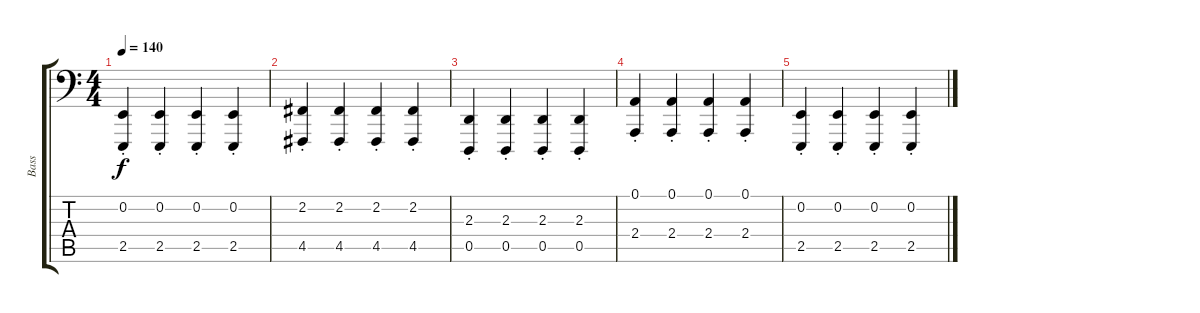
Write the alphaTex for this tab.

\track ("Bass" "Bass") {instrument lead8bassandlead}
\staff {score tabs}
\tuning (A2 E2 C2 G1 D1 A0) {hide}
\ts (4 4)
\tempo 140
\clef f4
\ks c
(0.2 2.5{st}).4{dy f} (0.2 2.5{st}).4 (0.2 2.5{st}).4 (0.2 2.5{st}).4 |
(2.2 4.5{st}).4 (2.2 4.5{st}).4 (2.2 4.5{st}).4 (2.2 4.5{st}).4 |
(2.3 0.5{st}).4 (2.3 0.5{st}).4 (2.3 0.5{st}).4 (2.3 0.5{st}).4 |
(0.1 2.4{st}).4 (0.1 2.4{st}).4 (0.1 2.4{st}).4 (0.1 2.4{st}).4 |
(0.2 2.5{st}).4 (0.2 2.5{st}).4 (0.2 2.5{st}).4 (0.2 2.5{st}).4
